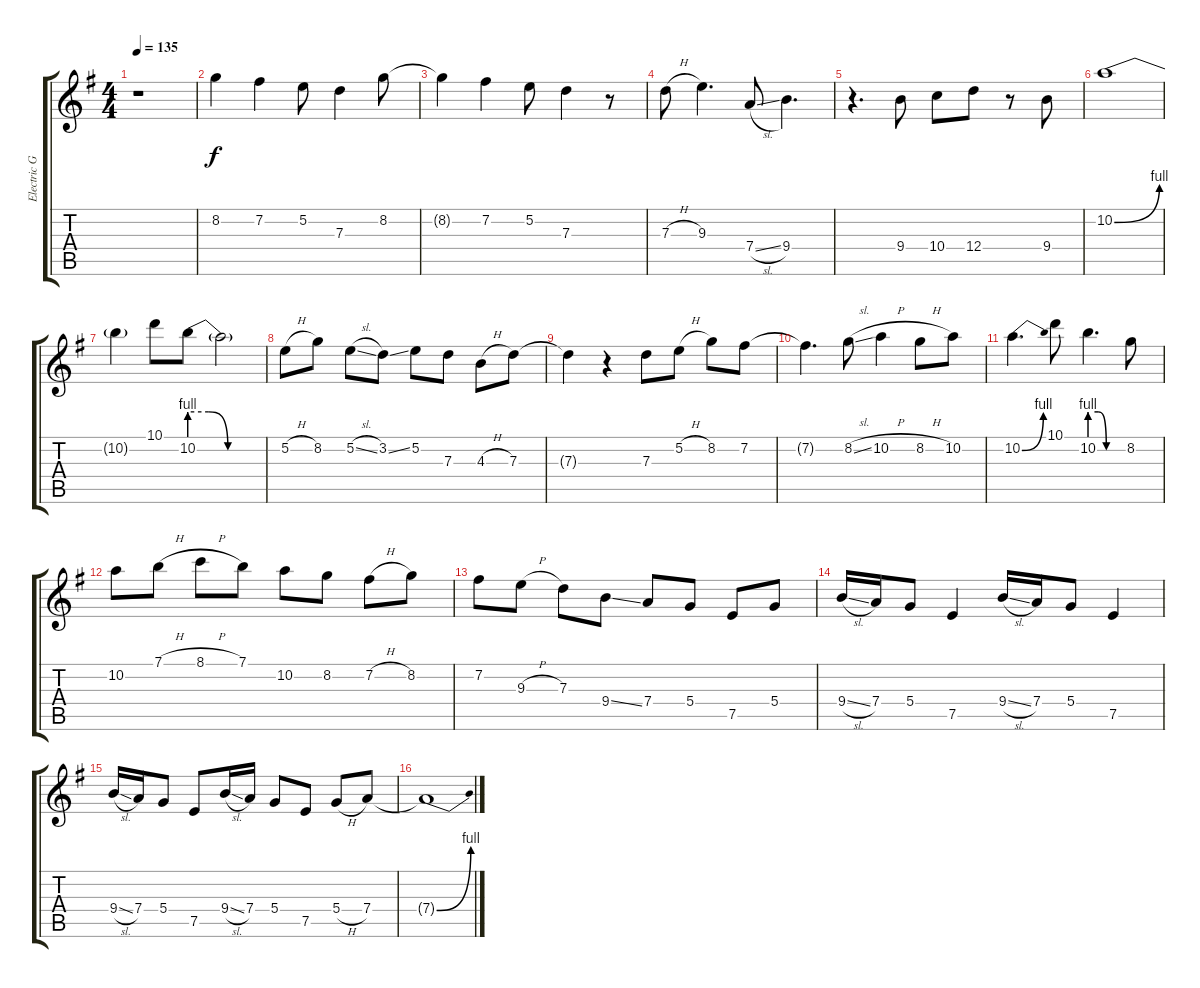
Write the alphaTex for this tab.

\track ("Electric Guitar" "Electric G") {instrument distortionguitar}
\staff {score tabs}
\tuning (E4 B3 G3 D3 A2 E2) {hide}
\ts (4 4)
\tempo 135
\clef g2
\ks g
r.1{dy f} |
8.2.4 7.2.4 5.2.8 7.3.4 8.2.8 |
8.2{t}.4 7.2.4 5.2.8 7.3.4 r.8 |
7.3{h}.8 9.3.4{d} 7.4{sl}.8 9.4.4{d} |
r.4{d} 9.4.8 10.4.8 12.4.8 r.8 9.4.8 |
10.2{be (bend 0 0 60 4)}.1 |
10.2{t}.4 10.1.8 10.2{be (custom 0 4 15 4 30 0 60 0)}.8 10.2{t}.2 |
5.2{h}.8 8.2.8 5.2{sl}.8 3.2{ss}.8 5.2.8 7.3.8 4.3{h}.8 7.3.8 |
7.3{t}.4 r.4 7.3.8 5.2{h}.8 8.2.8 7.2.8 |
7.2{t}.4{d} 8.2{sl}.8 10.2{h}.4 8.2{h}.8 10.2.8 |
10.2{be (bend 0 0 60 4)}.4{d} 10.1.8 10.2{be (custom 0 4 15 4 30 0 60 0)}.4{d} 8.2.8 |
10.2.8 7.1{h}.8 8.1{h}.8 7.1.8 10.2.8 8.2.8 7.2{h}.8 8.2.8 |
7.2.8 9.3{h}.8 7.3.8 9.4{ss}.8 7.4.8 5.4.8 7.5.8 5.4.8 |
9.4{sl}.16 7.4.16 5.4.8 7.5.4 9.4{sl}.16 7.4.16 5.4.8 7.5.4 |
9.4{sl}.16 7.4.16 5.4.8 7.5.8 9.4{sl}.16 7.4.16 5.4.8 7.5.8 5.4{h}.8 7.4.8 |
7.4{be (bend 0 0 60 4) t}.1
